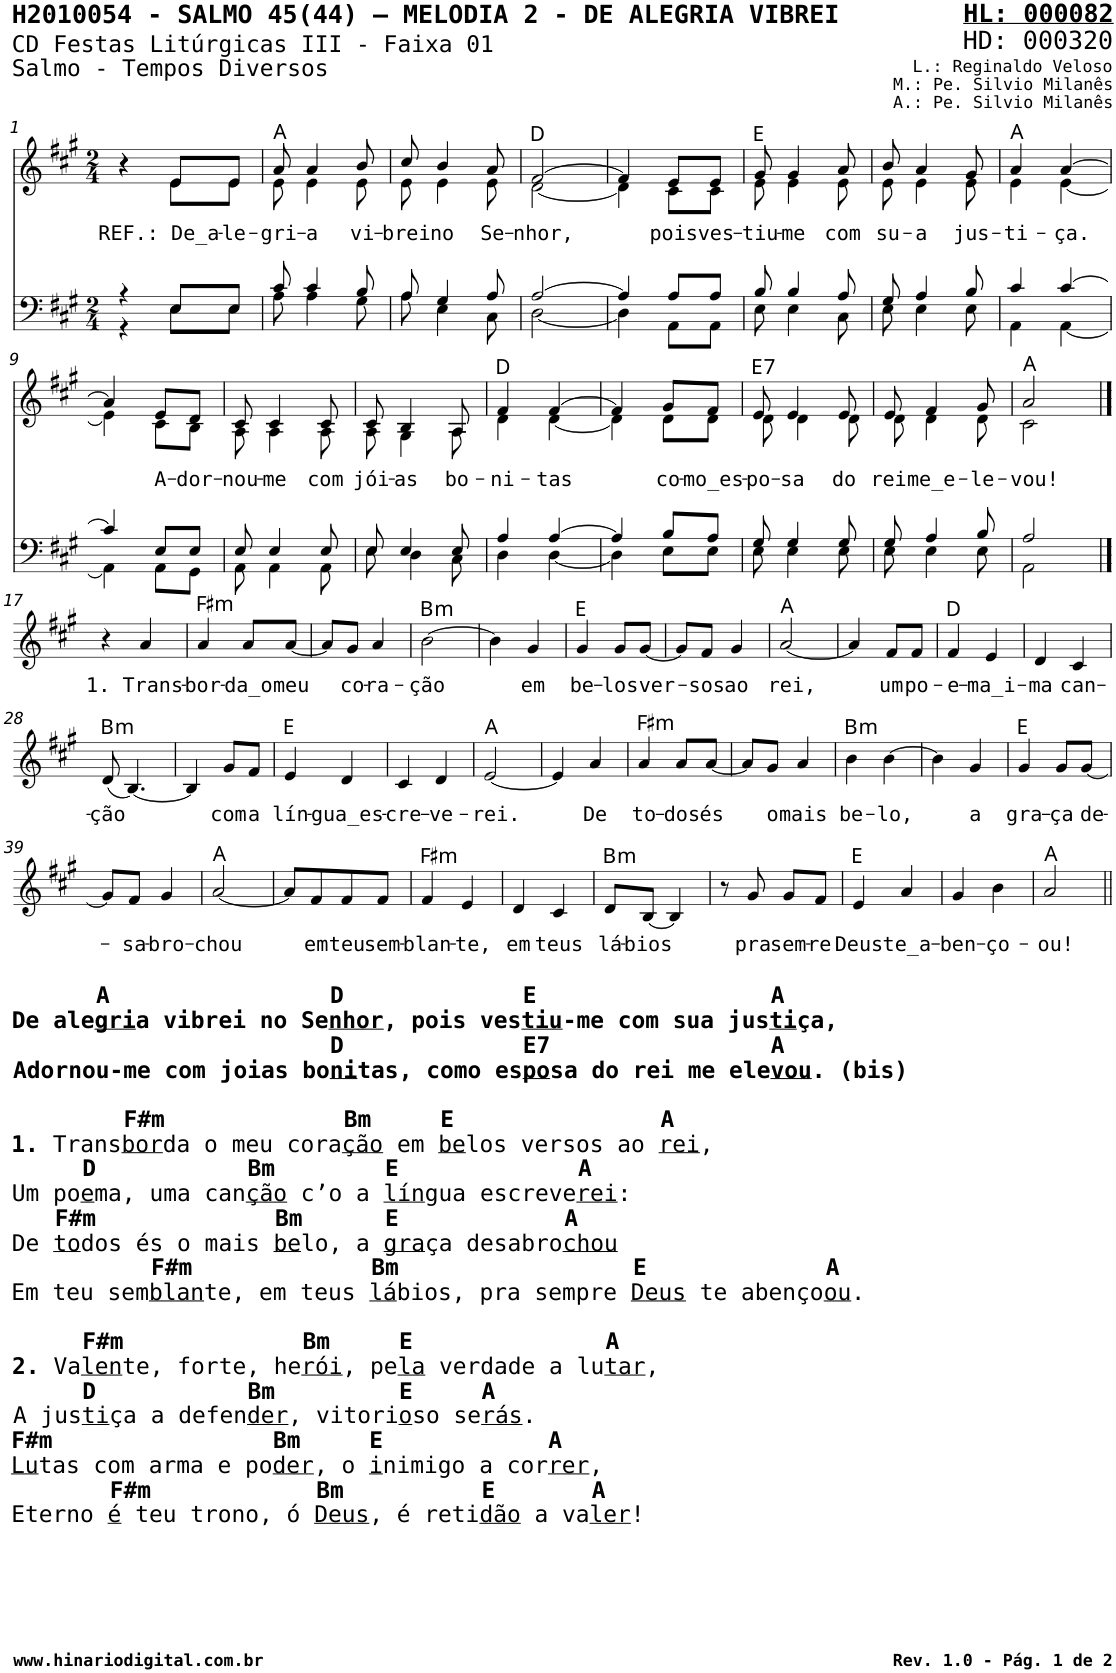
**kern	**kern	**text	**harte
*part2	*part1	*part1	*part1
*staff2	*staff1	*staff1	*
*I"Homens	*I"Mulheres	*	*
*stria5	*stria5	*	*
*clefF4	*clefG2	*	*
*k[f#c#g#]	*k[f#c#g#]	*	*
*M2/4	*M2/4	*	*
=1	=1	=1	=1
*^	*^	*	*
*	*^	*	*	*	*
2ryy	4r	4r	4r	4r	.	.
!	!	!	!	!	!LO:LY:b	!
.	8E/L	8E\L	8e/L	8e\L	REF.: De_a-	.
!	!	!	!	!	!LO:LY:b	!
.	8E/J	8E\J	8e/J	8e\J	-le-	.
=2	=2	=2	=2	=2	=2	=2
!	!	!	!	!	!LO:LY:b	!
2ryy	8c#/	8A\	8a/	8e\	-gri-	A:maj
!	!	!	!	!	!LO:LY:b	!
.	4c#/	4A\	4a/	4e\	-a	.
!	!	!	!	!	!LO:LY:b	!
.	8B/	8G#\	8b/	8e\	vi-	.
=3	=3	=3	=3	=3	=3	=3
!	!	!	!	!	!LO:LY:b	!
2ryy	8A/	8A\	8cc#/	8e\	-brei	.
!	!	!	!	!	!LO:LY:b	!
.	4G#/	4E\	4b/	4e\	no	.
!	!	!	!	!	!LO:LY:b	!
.	8A/	8C#\	8a/	8e\	Se-	.
=4	=4	=4	=4	=4	=4	=4
!	!	!	!	!	!LO:LY:b	!
2ryy	[2A/	[2D\	[2f#/	[2d\	-nhor,	D:maj
=5	=5	=5	=5	=5	=5	=5
2ryy	4A/]	4D\]	4f#/]	4d\]	.	.
!	!	!	!	!	!LO:LY:b	!
.	8A/L	8AA\L	8e/L	8c#\L	pois	.
!	!	!	!	!	!LO:LY:b	!
.	8A/J	8AA\J	8e/J	8c#\J	ves-	.
=6	=6	=6	=6	=6	=6	=6
!	!	!	!	!	!LO:LY:b	!
2ryy	8B/	8E\	8g#/	8e\	-tiu-	E:maj
!	!	!	!	!	!LO:LY:b	!
.	4B/	4E\	4g#/	4e\	-me	.
!	!	!	!	!	!LO:LY:b	!
.	8A/	8C#\	8a/	8e\	com	.
=7	=7	=7	=7	=7	=7	=7
!	!	!	!	!	!LO:LY:b	!
2ryy	8G#/	8E\	8b/	8e\	su-	.
!	!	!	!	!	!LO:LY:b	!
.	4A/	4E\	4a/	4e\	-a	.
!	!	!	!	!	!LO:LY:b	!
.	8B/	8E\	8g#/	8e\	jus-	.
=8	=8	=8	=8	=8	=8	=8
!	!	!	!	!	!LO:LY:b	!
2ryy	4c#/	4AA\	4a/	4e\	-ti-	A:maj
!	!	!	!	!	!LO:LY:b	!
.	[4c#/	[4AA\	[4a/	[4e\	-ça.	.
!!LO:LB:g=z	!!
=9	=9	=9	=9	=9	=9	=9
2ryy	4c#/]	4AA\]	4a/]	4e\]	.	.
!	!	!	!	!	!LO:LY:b	!
.	8E/L	8AA\L	8e/L	8c#\L	A-	.
!	!	!	!	!	!LO:LY:b	!
.	8E/J	8GG#\J	8d/J	8B\J	-dor-	.
=10	=10	=10	=10	=10	=10	=10
!	!	!	!	!	!LO:LY:b	!
2ryy	8E/	8AA\	8c#/	8A\	-nou-	.
!	!	!	!	!	!LO:LY:b	!
.	4E/	4AA\	4c#/	4A\	-me	.
!	!	!	!	!	!LO:LY:b	!
.	8E/	8AA\	8c#/	8A\	com	.
=11	=11	=11	=11	=11	=11	=11
!	!	!	!	!	!LO:LY:b	!
2ryy	8E/	8E\	8c#/	8A\	jói-	.
!	!	!	!	!	!LO:LY:b	!
.	4E/	4D\	4B/	4G#\	-as	.
!	!	!	!	!	!LO:LY:b	!
.	8E/	8C#\	8A/	8A\	bo-	.
=12	=12	=12	=12	=12	=12	=12
!	!	!	!	!	!LO:LY:b	!
2ryy	4A/	4D\	4f#/	4d\	-ni-	D:maj
!	!	!	!	!	!LO:LY:b	!
.	[4A/	[4D\	[4f#/	[4d\	-tas	.
=13	=13	=13	=13	=13	=13	=13
2ryy	4A/]	4D\]	4f#/]	4d\]	.	.
!	!	!	!	!	!LO:LY:b	!
.	8B/L	8E\L	8g#/L	8d\L	co-	.
!	!	!	!	!	!LO:LY:b	!
.	8A/J	8E\J	8f#/J	8d\J	-mo_es-	.
=14	=14	=14	=14	=14	=14	=14
!	!	!	!	!	!LO:LY:b	!LO:H:kt=7
2ryy	8G#/	8E\	8e/	8d\	-po-	E:7
!	!	!	!	!	!LO:LY:b	!
.	4G#/	4E\	4e/	4d\	-sa	.
!	!	!	!	!	!LO:LY:b	!
.	8G#/	8E\	8e/	8d\	do	.
=15	=15	=15	=15	=15	=15	=15
!	!	!	!	!	!LO:LY:b	!
2ryy	8G#/	8E\	8e/	8d\	rei	.
!	!	!	!	!	!LO:LY:b	!
.	4A/	4E\	4f#/	4d\	me_e-	.
!	!	!	!	!	!LO:LY:b	!
.	8B/	8E\	8g#/	8d\	-le-	.
=16	=16	=16	=16	=16	=16	=16
!	!	!	!	!	!LO:LY:b	!
2ryy	2A/	2AA\	2a/	2c#\	-vou!	A:maj
*v	*v	*v	*	*	*	*
*	*v	*v	*	*
!!LO:LB:g=z
==17	==17	==17	==17
2r	4r	.	.
!	!	!LO:LY:b	!
.	4a/	1. Trans-	.
=18	=18	=18	=18
!	!	!LO:LY:b	!LO:H:kt=m
2r	4a/	-bor-	F#:min
!	!	!LO:LY:b	!
.	8a/L	-da_o	.
!	!	!LO:LY:b	!
.	[8a/J	meu	.
=19	=19	=19	=19
2r	8a/L]	.	.
!	!	!LO:LY:b	!
.	8g#/J	co-	.
!	!	!LO:LY:b	!
.	4a/	-ra-	.
=20	=20	=20	=20
!	!	!LO:LY:b	!LO:H:kt=m
2r	[2b\	-ção	B:min
=21	=21	=21	=21
2r	4b\]	.	.
!	!	!LO:LY:b	!
.	4g#/	em	.
=22	=22	=22	=22
!	!	!LO:LY:b	!
2r	4g#/	be-	E:maj
!	!	!LO:LY:b	!
.	8g#/L	-los	.
!	!	!LO:LY:b	!
.	[8g#/J	ver-	.
=23	=23	=23	=23
2r	8g#/L]	.	.
!	!	!LO:LY:b	!
.	8f#/J	-sos	.
!	!	!LO:LY:b	!
.	4g#/	ao	.
=24	=24	=24	=24
!	!	!LO:LY:b	!
2r	[2a/	rei,	A:maj
=25	=25	=25	=25
2r	4a/]	.	.
!	!	!LO:LY:b	!
.	8f#/L	um	.
!	!	!LO:LY:b	!
.	8f#/J	po-	.
=26	=26	=26	=26
!	!	!LO:LY:b	!
2r	4f#/	-e-	D:maj
!	!	!LO:LY:b	!
.	4e/	-ma_i-	.
=27	=27	=27	=27
!	!	!LO:LY:b	!
2r	4d/	-ma	.
!	!	!LO:LY:b	!
.	4c#/	can-	.
!!LO:LB:g=z
=28	=28	=28	=28
!	!	!LO:LY:b	!LO:H:kt=m
2r	(8d/	-ção	B:min
.	[4.B/)	.	.
=29	=29	=29	=29
2r	4B/]	.	.
!	!	!LO:LY:b	!
.	8g#/L	com	.
!	!	!LO:LY:b	!
.	8f#/J	a	.
=30	=30	=30	=30
!	!	!LO:LY:b	!
2r	4e/	lín-	E:maj
!	!	!LO:LY:b	!
.	4d/	-gua_es-	.
=31	=31	=31	=31
!	!	!LO:LY:b	!
2r	4c#/	-cre-	.
!	!	!LO:LY:b	!
.	4d/	-ve-	.
=32	=32	=32	=32
!	!	!LO:LY:b	!
2r	[2e/	-rei.	A:maj
=33	=33	=33	=33
2r	4e/]	.	.
!	!	!LO:LY:b	!
.	4a/	De	.
=34	=34	=34	=34
!	!	!LO:LY:b	!LO:H:kt=m
2r	4a/	to-	F#:min
!	!	!LO:LY:b	!
.	8a/L	-dos	.
!	!	!LO:LY:b	!
.	[8a/J	és	.
=35	=35	=35	=35
2r	8a/L]	.	.
!	!	!LO:LY:b	!
.	8g#/J	o	.
!	!	!LO:LY:b	!
.	4a/	mais	.
=36	=36	=36	=36
!	!	!LO:LY:b	!LO:H:kt=m
2r	4b\	be-	B:min
!	!	!LO:LY:b	!
.	[4b\	-lo,	.
=37	=37	=37	=37
2r	4b\]	.	.
!	!	!LO:LY:b	!
.	4g#/	a	.
=38	=38	=38	=38
!	!	!LO:LY:b	!
2r	4g#/	gra-	E:maj
!	!	!LO:LY:b	!
.	8g#/L	-ça	.
!	!	!LO:LY:b	!
.	[8g#/J	de-	.
!!LO:LB:g=z
=39	=39	=39	=39
!LO:TX:b:B:t=A &nbsp;              D             E                 A	!	!	!
!LO:TX:b:t=De ale	!	!	!
!LO:TX:b:t=gri	!	!	!
!LO:TX:b:t=a vibrei no Se	!	!	!
!LO:TX:b:t=nhor	!	!	!
!LO:TX:b:t=, pois ves	!	!	!
!LO:TX:b:t=tiu	!	!	!
!LO:TX:b:t=-me com sua jus	!	!	!
!LO:TX:b:t=ti	!	!	!
!LO:TX:b:t=ça,	!	!	!
!LO:TX:b:t=D             E7 &nbsp;              A	!	!	!
!LO:TX:b:t=Adornou-me com joias bo	!	!	!
!LO:TX:b:t=ni	!	!	!
!LO:TX:b:t=tas, como es	!	!	!
!LO:TX:b:t=po	!	!	!
!LO:TX:b:t=sa do rei me ele	!	!	!
!LO:TX:b:t=vou	!	!	!
!LO:TX:b:t=. (bis)	!	!	!
!LO:TX:b:t=F#m             Bm     E               A	!	!	!
!LO:TX:b:t=1.	!	!	!
!LO:TX:b:t=Trans	!	!	!
!LO:TX:b:t=bor	!	!	!
!LO:TX:b:t=da o meu cora	!	!	!
!LO:TX:b:t=ção	!	!	!
!LO:TX:b:t=em	!	!	!
!LO:TX:b:t=be	!	!	!
!LO:TX:b:t=los versos ao	!	!	!
!LO:TX:b:t=rei	!	!	!
!LO:TX:b:t=,	!	!	!
!LO:TX:b:B:t=D           Bm        E             A	!	!	!
!LO:TX:b:t=Um po	!	!	!
!LO:TX:b:t=e	!	!	!
!LO:TX:b:t=ma, uma can	!	!	!
!LO:TX:b:t=ção	!	!	!
!LO:TX:b:t=c’o a	!	!	!
!LO:TX:b:t=lín	!	!	!
!LO:TX:b:t=gua escreve	!	!	!
!LO:TX:b:t=rei	!	!	!
!LO:TX:b:t=&colon;	!	!	!
!LO:TX:b:B:t=F#m             Bm      E &nbsp;          A	!	!	!
!LO:TX:b:t=De	!	!	!
!LO:TX:b:t=to	!	!	!
!LO:TX:b:t=dos és o mais	!	!	!
!LO:TX:b:t=be	!	!	!
!LO:TX:b:t=lo, a	!	!	!
!LO:TX:b:t=gra	!	!	!
!LO:TX:b:t=ça desabro	!	!	!
!LO:TX:b:t=chou	!	!	!
!LO:TX:b:B:t=F#m &nbsp;           Bm                 E             A	!	!	!
!LO:TX:b:t=Em teu sem	!	!	!
!LO:TX:b:t=blan	!	!	!
!LO:TX:b:t=te, em teus	!	!	!
!LO:TX:b:t=lá	!	!	!
!LO:TX:b:t=bios, pra sempre	!	!	!
!LO:TX:b:t=Deus	!	!	!
!LO:TX:b:t=te abenço	!	!	!
!LO:TX:b:t=ou	!	!	!
!LO:TX:b:t=.	!	!	!
!LO:TX:b:B:t=F#m             Bm     E              A	!	!	!
!LO:TX:b:t=2.	!	!	!
!LO:TX:b:t=Va	!	!	!
!LO:TX:b:t=len	!	!	!
!LO:TX:b:t=te, forte, he	!	!	!
!LO:TX:b:t=rói	!	!	!
!LO:TX:b:t=, pe	!	!	!
!LO:TX:b:t=la	!	!	!
!LO:TX:b:t=verdade a lu	!	!	!
!LO:TX:b:t=tar	!	!	!
!LO:TX:b:t=,	!	!	!
!LO:TX:b:B:t=D           Bm         E     A	!	!	!
!LO:TX:b:t=A jus	!	!	!
!LO:TX:b:t=ti	!	!	!
!LO:TX:b:t=ça a defen	!	!	!
!LO:TX:b:t=der	!	!	!
!LO:TX:b:t=, vitori	!	!	!
!LO:TX:b:t=o	!	!	!
!LO:TX:b:t=so se	!	!	!
!LO:TX:b:t=rás	!	!	!
!LO:TX:b:t=.	!	!	!
!LO:TX:b:B:t=F#m                Bm     E &nbsp;          A	!	!	!
!LO:TX:b:t=Lu	!	!	!
!LO:TX:b:t=tas com arma e po	!	!	!
!LO:TX:b:t=der	!	!	!
!LO:TX:b:t=, o	!	!	!
!LO:TX:b:t=i	!	!	!
!LO:TX:b:t=nimigo a cor	!	!	!
!LO:TX:b:t=rer	!	!	!
!LO:TX:b:t=,	!	!	!
!LO:TX:b:B:t=F#m &nbsp;          Bm          E       A	!	!	!
!LO:TX:b:t=Eterno	!	!	!
!LO:TX:b:t=é	!	!	!
!LO:TX:b:t=teu trono, ó	!	!	!
!LO:TX:b:t=Deus	!	!	!
!LO:TX:b:t=, é reti	!	!	!
!LO:TX:b:t=dão	!	!	!
!LO:TX:b:t=a va	!	!	!
!LO:TX:b:t=ler	!	!	!
!LO:TX:b:t=!	!	!	!
2r	8g#/L]	.	.
!	!	!LO:LY:b	!
.	8f#/J	-sa-	.
!	!	!LO:LY:b	!
.	4g#/	-bro-	.
=40	=40	=40	=40
!	!	!LO:LY:b	!
2r	[2a/	-chou	A:maj
=41	=41	=41	=41
2r	8a/L]	.	.
!	!	!LO:LY:b	!
.	8f#/	em	.
!	!	!LO:LY:b	!
.	8f#/	teu	.
!	!	!LO:LY:b	!
.	8f#/J	sem-	.
=42	=42	=42	=42
!	!	!LO:LY:b	!LO:H:kt=m
2r	4f#/	-blan-	F#:min
!	!	!LO:LY:b	!
.	4e/	-te,	.
=43	=43	=43	=43
!	!	!LO:LY:b	!
2r	4d/	em	.
!	!	!LO:LY:b	!
.	4c#/	teus	.
=44	=44	=44	=44
!	!	!LO:LY:b	!LO:H:kt=m
2r	8d/L	lá-	B:min
!	!	!LO:LY:b	!
.	[8B/J	-bios	.
.	4B/]	.	.
=45	=45	=45	=45
2r	8r	.	.
!	!	!LO:LY:b	!
.	8g#/	pra	.
!	!	!LO:LY:b	!
.	8g#/L	sem-	.
!	!	!LO:LY:b	!
.	8f#/J	-re	.
=46	=46	=46	=46
!	!	!LO:LY:b	!
2r	4e/	Deus	E:maj
!	!	!LO:LY:b	!
.	4a/	te_a-	.
=47	=47	=47	=47
!	!	!LO:LY:b	!
2r	4g#/	-ben-	.
!	!	!LO:LY:b	!
.	4b\	-ço-	.
=48	=48	=48	=48
!	!	!LO:LY:b	!
2r	2a/	-ou!	A:maj
=||	=||	=||	=||
*-	*-	*-	*-
